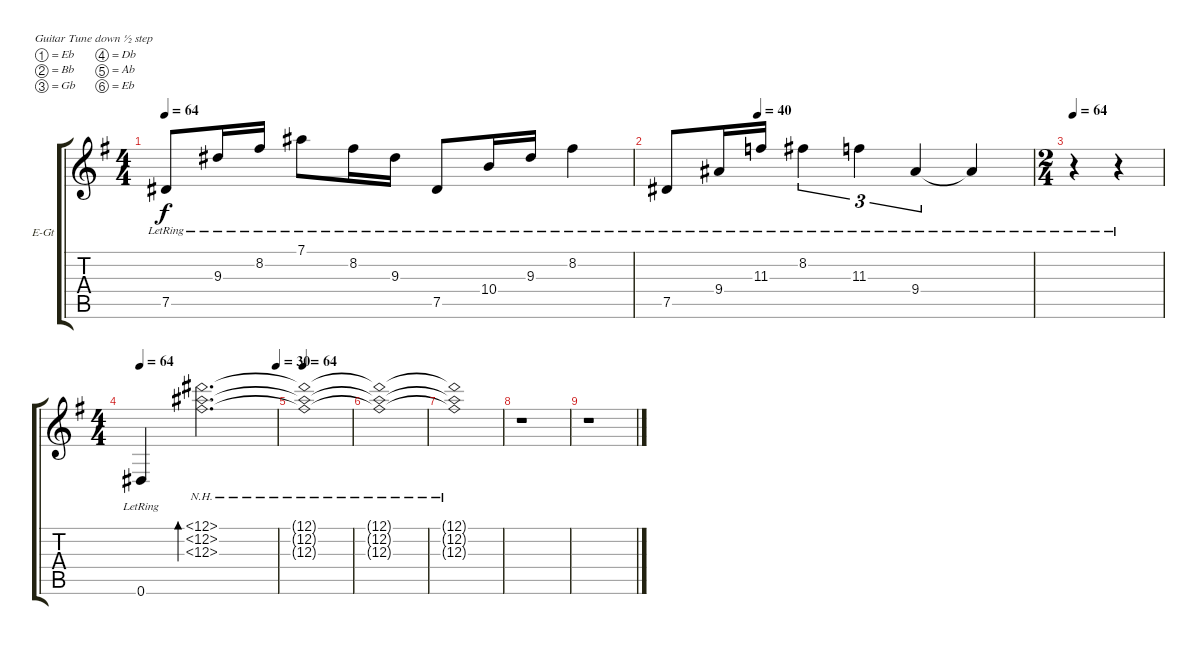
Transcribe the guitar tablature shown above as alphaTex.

\bracketExtendMode groupsimilarinstruments
\firstSystemTrackNameOrientation horizontal
\otherSystemsTrackNameOrientation horizontal
\track ("Гитара 2" "E-Gt") {mute instrument distortionguitar}
\staff {score tabs}
\tuning (Eb4 Bb3 Gb3 Db3 Ab2 Eb2)
\ts (4 4)
\tempo 64
\clef g2
\ks eminor
7.5{lr}.8{dy f} 9.3{lr}.16 8.2{lr}.16 7.1{lr}.8 8.2{lr}.16 9.3{lr}.16 7.5{lr}.8 10.4{lr}.16 9.3{lr}.16 8.2{lr}.4 |
\tempo (40 0.25)
7.5{lr}.8 9.4{lr}.16 11.3{lr}.16 8.2{lr}.4{tu (3 2)} 11.3{lr}.4{tu (3 2)} 9.4{lr}.4{tu (3 2)} 9.4{lr t}.4 |
\ts (2 4)
\beaming (8 2 2)
\tempo 64
r.4 r.4 |
\ts (4 4)
\beaming (8 2 2 2 2)
\tempo 64
\tempo (30 1)
0.6{lr}.4 (12.1{nh} 12.2{nh} 12.3{nh}).2{d bd 240} |
\tempo 64
(12.1{nh t} 12.2{nh t} 12.3{nh t}).1 |
(12.1{nh t} 12.2{nh t} 12.3{nh t}).1 |
(12.1{nh t} 12.2{nh t} 12.3{nh t}).1 |
r.1 |
r.1
